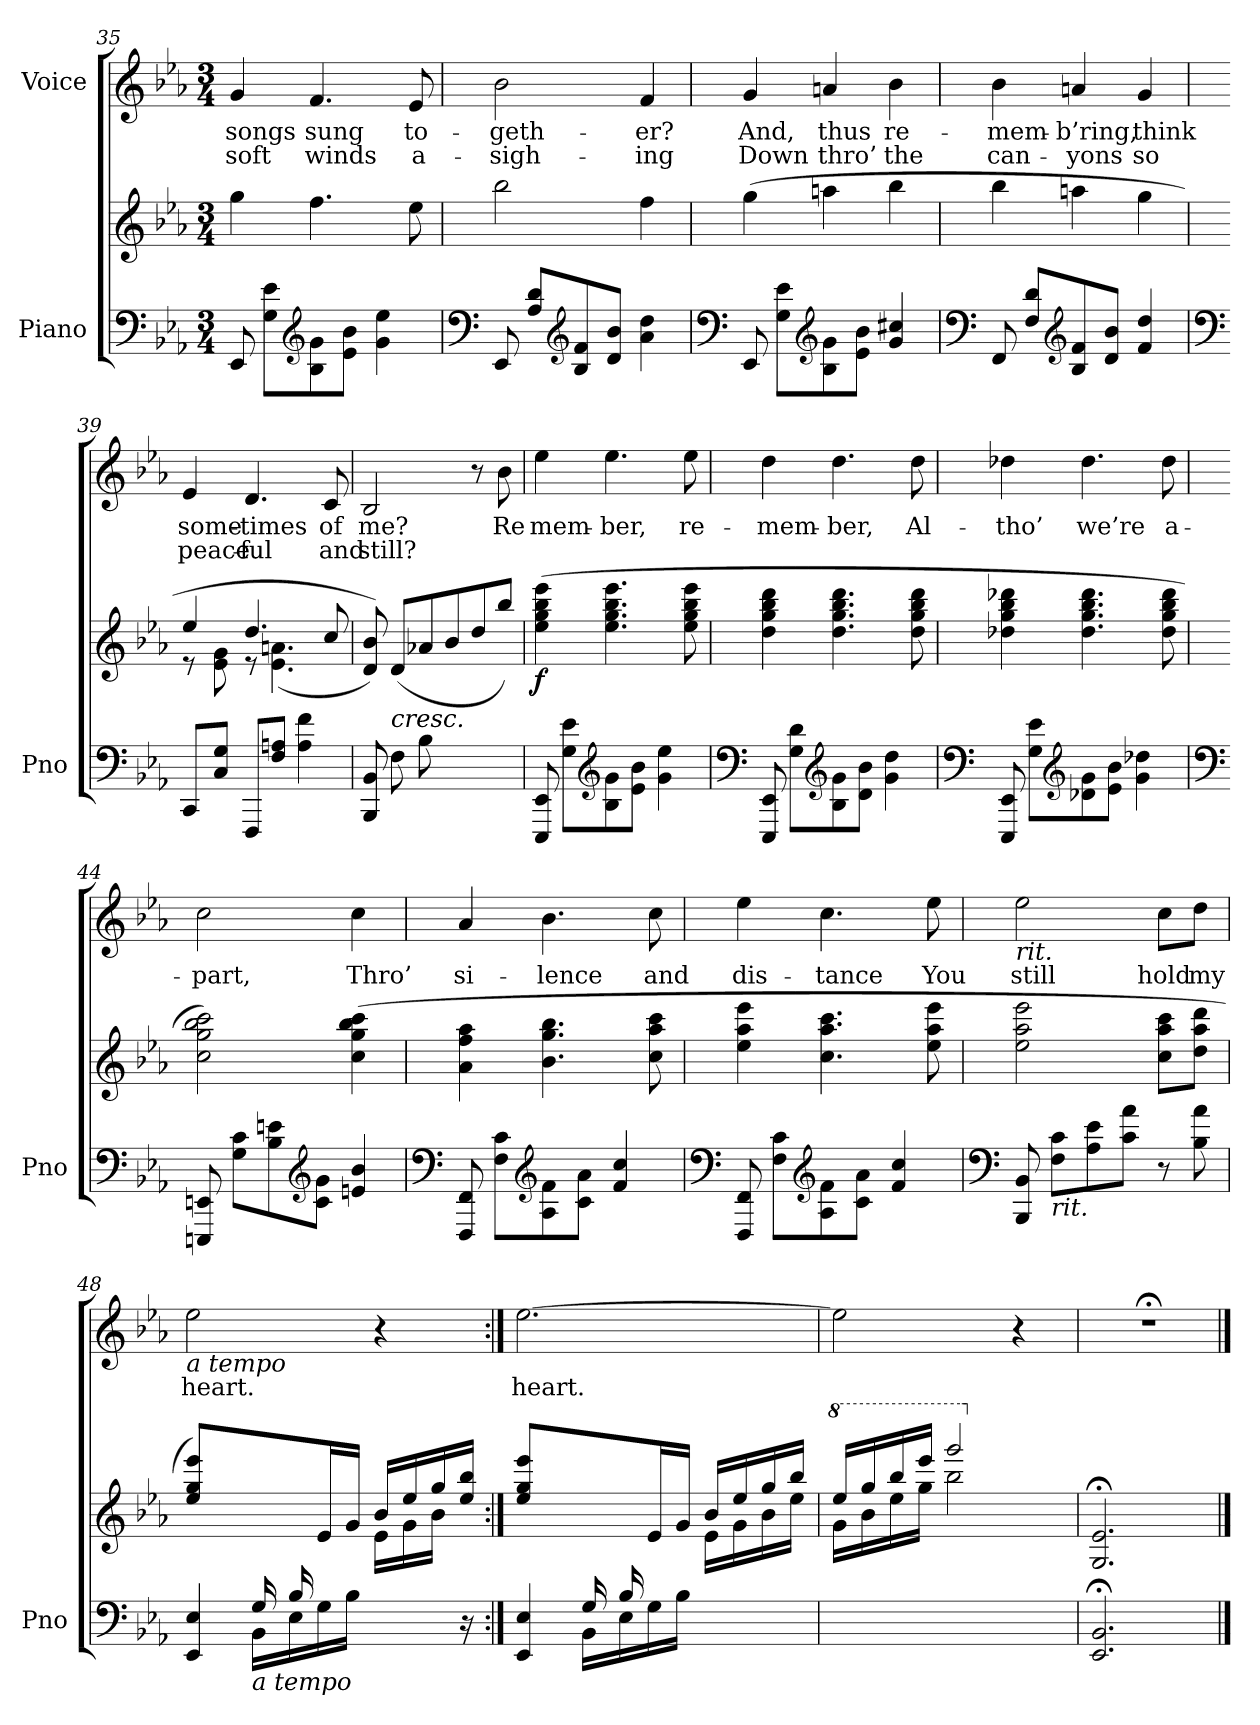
**kern	**kern	**dynam	**kern	**text	**text
*part2	*part2	*part2	*part1	*part1	*part1
*staff3	*staff2	*staff2/3	*staff1	*staff1	*staff1
*I"Piano	*	*	*I"Voice	*	*
*I'Pno	*	*	*	*	*
*clefF4	*clefG2	*	*clefG2	*	*
*k[b-e-a-]	*k[b-e-a-]	*	*k[b-e-a-]	*	*
*M3/4	*M3/4	*	*M3/4	*	*
=35	=35	=35	=35	=35	=35
!	!	!	!	!LO:LY:b	!LO:LY:b
8EE-/	4gg\	.	4g/	songs	soft
8G\ 8e-\L	.	.	.	.	.
*clefG2	*	*	*	*	*
!	!	!	!	!LO:LY:b	!LO:LY:b
8B-\ 8g\	4.ff\	.	4.f/	sung	winds
8e-\ 8b-\J	.	.	.	.	.
4g\ 4ee-\	.	.	.	.	.
!	!	!	!	!LO:LY:b	!LO:LY:b
.	8ee-\	.	8e-/	to-	a-
=36	=36	=36	=36	=36	=36
*clefF4	*	*	*	*	*
!	!	!	!	!LO:LY:b	!LO:LY:b
8EE-/	2bb-\	.	2b-\	-geth-	-sigh-
8A-/ 8d/L	.	.	.	.	.
*clefG2	*	*	*	*	*
8B-/ 8f/	.	.	.	.	.
8d/ 8b-/J	.	.	.	.	.
!	!	!	!	!LO:LY:b	!LO:LY:b
4a-\ 4dd\	4ff\	.	4f/	-er?	-ing
!!LO:LB:g=z
=37	=37	=37	=37	=37	=37
*clefF4	*	*	*	*	*
!	!	!	!	!LO:LY:b	!LO:LY:b
8EE-/	(4gg\	.	4g/	And,	Down
8G\ 8e-\L	.	.	.	.	.
*clefG2	*	*	*	*	*
!	!	!	!	!LO:LY:b	!LO:LY:b
8B-\ 8g\	4aan\	.	4an/	thus	thro’
8e-\ 8b-\J	.	.	.	.	.
!	!	!	!	!LO:LY:b	!LO:LY:b
4g/ 4cc#X/	4bb-\	.	4b-\	re-	the
=38	=38	=38	=38	=38	=38
*clefF4	*	*	*	*	*
!	!	!	!	!LO:LY:b	!LO:LY:b
8FF/	4bb-\	.	4b-\	-mem-	can-
8F/ 8d/L	.	.	.	.	.
*clefG2	*	*	*	*	*
!	!	!	!	!LO:LY:b	!LO:LY:b
8B-/ 8f/	4aan\	.	4an/	-b’ring,	-yons
8d/ 8b-/J	.	.	.	.	.
!	!	!	!	!LO:LY:b	!LO:LY:b
4f/ 4dd/	4gg\	.	4g/	think	so
=39	=39	=39	=39	=39	=39
*clefF4	*	*	*	*	*
*	*^	*	*	*	*
!	!	!	!	!	!LO:LY:b	!LO:LY:b
8CC/L	4ee-/	8r	.	4e-/	some-	peace-
8C/ 8G/J	.	8e-\ 8g\	.	.	.	.
!	!	!	!	!	!LO:LY:b	!LO:LY:b
8FFF/L	4.dd/	8r	.	4.d/	-times	-ful
8F/ 8An/J	.	(4.e-\ 4.an\	.	.	.	.
4A\ 4f\	.	.	.	.	.	.
!	!	!	!	!	!LO:LY:b	!LO:LY:b
.	8cc/	.	.	8c/	of	and
=40	=40	=40	=40	=40	=40	=40
!	!	!	!	!	!LO:LY:b	!LO:LY:b
8BBB-/ 8BB-/	8d/ 8b-/))	4.ryy	.	2B-/	me?	still?
!	!	!	!LO:HP:b	!	!	!
(<8F\L	(>8d/L	.	<	.	.	.
8B-\	8a-X/	.	.	.	.	.
4.ryy	8b-/	8d\	.	.	.	.
.	8dd/	8f\	.	8r	.	.
!	!	!	!	!	!LO:LY:b	!
.	8bb-/J)	8a-\J)	.	8b-\	Re	.
=41	=41	=41	=41	=41	=41	=41
!	!	!	!LO:DY:b	!	!LO:LY:b	!
*	*v	*v	*	*	*	*
8EEE-/ 8EE-/	(4ee-\ 4gg\ 4bb-\ 4eee-\	f	4ee-\	mem-	.
8G\ 8e-\L	.	.	.	.	.
*clefG2	*	*	*	*	*
!	!	!	!	!LO:LY:b	!
8B-\ 8g\	4.ee-\ 4.gg\ 4.bb-\ 4.eee-\	.	4.ee-\	-ber,	.
8e-\ 8b-\J	.	.	.	.	.
4g\ 4ee-\	.	.	.	.	.
!	!	!	!	!LO:LY:b	!
.	8ee-\ 8gg\ 8bb-\ 8eee-\	.	8ee-\	re-	.
!!LO:LB:g=z
=42	=42	=42	=42	=42	=42
*clefF4	*	*	*	*	*
!	!	!	!	!LO:LY:b	!
8EEE-/ 8EE-/	4dd\ 4gg\ 4bb-\ 4ddd\	.	4dd\	-mem-	.
8G\ 8d\L	.	.	.	.	.
*clefG2	*	*	*	*	*
!	!	!	!	!LO:LY:b	!
8B-\ 8g\	4.dd\ 4.gg\ 4.bb-\ 4.ddd\	.	4.dd\	-ber,	.
8d\ 8b-\J	.	.	.	.	.
4g\ 4dd\	.	.	.	.	.
!	!	!	!	!LO:LY:b	!
.	8dd\ 8gg\ 8bb-\ 8ddd\	.	8dd\	Al-	.
=43	=43	=43	=43	=43	=43
*clefF4	*	*	*	*	*
!	!	!	!	!LO:LY:b	!
8EEE-/ 8EE-/	4dd-X\ 4gg\ 4bb-\ 4ddd-X\	.	4dd-X\	-tho’	.
8G\ 8e-\L	.	.	.	.	.
*clefG2	*	*	*	*	*
!	!	!	!	!LO:LY:b	!
8d-X\ 8g\	4.dd-\ 4.gg\ 4.bb-\ 4.ddd-\	.	4.dd-\	we’re	.
8e-\ 8b-\J	.	.	.	.	.
4g\ 4dd-X\	.	.	.	.	.
!	!	!	!	!LO:LY:b	!
.	8dd-\ 8gg\ 8bb-\ 8ddd-\	.	8dd-\	a-	.
.	.	[	.	.	.
=44	=44	=44	=44	=44	=44
*clefF4	*	*	*	*	*
!	!	!	!	!LO:LY:b	!
8EEEn/ 8EEn/	2cc\ 2gg\ 2bb-\ 2ccc\)	.	2cc\	part,	.
8G\ 8c\L	.	.	.	.	.
8B-\ 8en\	.	.	.	.	.
*clefG2	*	*	*	*	*
8c\ 8g\J	.	.	.	.	.
!	!	!	!	!LO:LY:b	!
4en/ 4b-/	(4cc\ 4gg\ 4bb-\ 4ccc\	.	4cc\	Thro’	.
=45	=45	=45	=45	=45	=45
*clefF4	*	*	*	*	*
!	!	!	!	!LO:LY:b	!
8FFF/ 8FF/	4a-\ 4ff\ 4aa-\	.	4a-/	si-	.
8F\ 8c\L	.	.	.	.	.
*clefG2	*	*	*	*	*
!	!	!	!	!LO:LY:b	!
8A-\ 8f\	4.b-\ 4.gg\ 4.bb-\	.	4.b-\	-lence	.
8c\ 8a-\J	.	.	.	.	.
4f/ 4cc/	.	.	.	.	.
!	!	!	!	!LO:LY:b	!
.	8cc\ 8aa-\ 8ccc\	.	8cc\	and	.
=46	=46	=46	=46	=46	=46
*clefF4	*	*	*	*	*
!	!	!	!	!LO:LY:b	!
8FFF/ 8FF/	4ee-\ 4aa-\ 4eee-\	.	4ee-\	dis-	.
8F\ 8c\L	.	.	.	.	.
*clefG2	*	*	*	*	*
!	!	!	!	!LO:LY:b	!
8A-\ 8f\	4.cc\ 4.aa-\ 4.ccc\	.	4.cc\	-tance	.
8c\ 8a-\J	.	.	.	.	.
4f/ 4cc/	.	.	.	.	.
!	!	!	!	!LO:LY:b	!
.	8ee-\ 8aa-\ 8eee-\	.	8ee-\	You	.
!!LO:LB:g=z
=47	=47	=47	=47	=47	=47
*clefF4	*	*	*	*	*
!	!	!	!LO:TX:b:i:t=rit.	!	!
!	!	!	!	!LO:LY:b	!
8BBB-/ 8BB-/	2ee-\ 2aa-\ 2eee-\	.	2ee-\	still	.
!LO:TX:b:i:t=rit.	!	!	!	!	!
8F\ 8c\L	.	.	.	.	.
8A-\ 8e-\	.	.	.	.	.
8c\ 8a-\J	.	.	.	.	.
!	!	!	!	!LO:LY:b	!
8r	8cc\ 8aa-\ 8ccc\L	.	8cc\L	hold	.
!	!	!	!	!LO:LY:b	!
8B-\ 8a-\	8dd\ 8aa-\ 8ddd\J	.	8dd\J	my	.
=48	=48	=48	=48	=48	=48
*^	*^	*	*	*	*
!	!	!	!	!	!LO:TX:b:i:t=a tempo	!	!
!	!	!	!	!	!	!LO:LY:b	!
4ryy	4EE-/ 4E-/	4ee-\ 4gg\ 4eee-\)	2ryy	.	2ee-\	heart.	.
!LO:TX:b:i:t=a tempo	!	!	!	!	!	!	!
(16G/LL	(<16BB-\LL	8ryy	.	.	.	.	.
16B-/	16E-\	.	.	.	.	.	.
4.ryy	16G\	16e-/	.	.	.	.	.
.	16B-\JJ	16g/JJ	.	.	.	.	.
.	8.ryy	16b-/LL	16e-\LL	.	4r	.	.
.	.	16ee-/	16g\	.	.	.	.
.	.	16gg/	16b-\JJ)	.	.	.	.
.	16r	16ee-/ 16bb-/JJ)	16ryy	.	.	.	.
=49:|!	=49:|!	=49:|!	=49:|!	=49:|!	=49:|!	=49:|!	=49:|!
!	!	!	!	!	!	!LO:LY:b	!
4ryy	4EE-/ 4E-/	4ee-\ 4gg\ 4eee-\	2ryy	.	[2.ee-\	heart.	.
(16G/LL	(<16BB-\LL	8ryy	.	.	.	.	.
16B-/	16E-\	.	.	.	.	.	.
4ryy	16G\	16e-/	.	.	.	.	.
.	16B-\JJ	16g/JJ	.	.	.	.	.
.	4ryy	16b-/LL	16e-\LL	.	.	.	.
.	.	16ee-/	16g\	.	.	.	.
8ryy	.	16gg/	16b-\	.	.	.	.
.	.	16bb-/JJ	16ee-\JJ	.	.	.	.
*v	*v	*	*	*	*	*	*
=50	=50	=50	=50	=50	=50	=50
*	*8va	*	*	*	*	*
2.ryy	16eee-/LL	16gg\LL	.	2ee-\]	.	.
.	16ggg/	16bb-\	.	.	.	.
.	16bbb-/	16eee-\	.	.	.	.
.	16eeee-/JJ	16ggg\JJ	.	.	.	.
.	2gggg/)	2bbb-\)	.	.	.	.
.	.	.	.	4r	.	.
*	*v	*v	*	*	*	*
=51	=51	=51	=51	=51	=51
*	*X8va	*	*	*	*
2.EE-/;< 2.BB-/;<	2.G/;< 2.e-/;<	.	2.r;<	.	.
==	==	==	==	==	==
*-	*-	*-	*-	*-	*-
